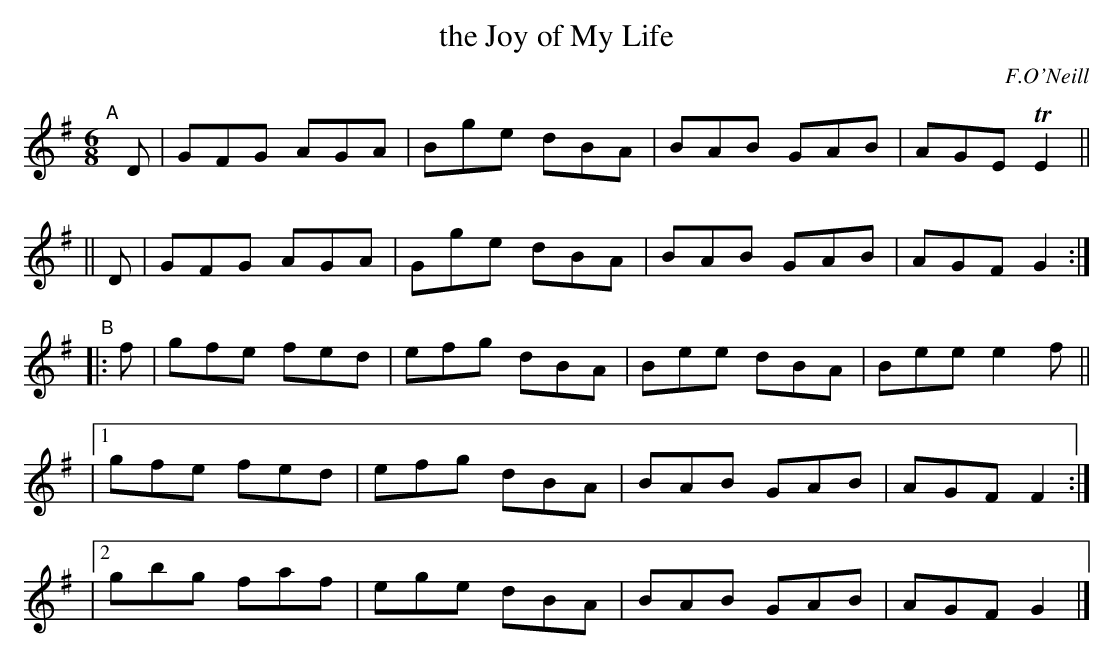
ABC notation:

X:1
T: the Joy of My Life
O: F.O'Neill
M: 6/8
K: G
"^A"\
[|]D | GFG AGA | Bge dBA | BAB GAB | AGE TE2 ||
|| D | GFG AGA | Gge dBA | BAB GAB | AGF G2 :|
"^B"|: f | gfe fed | efg dBA | Bee dBA | Bee e2f ||
|[1 gfe fed | efg dBA | BAB GAB | AGF F2 :|
|[2 gbg faf | ege dBA | BAB GAB | AGF G2 |]
